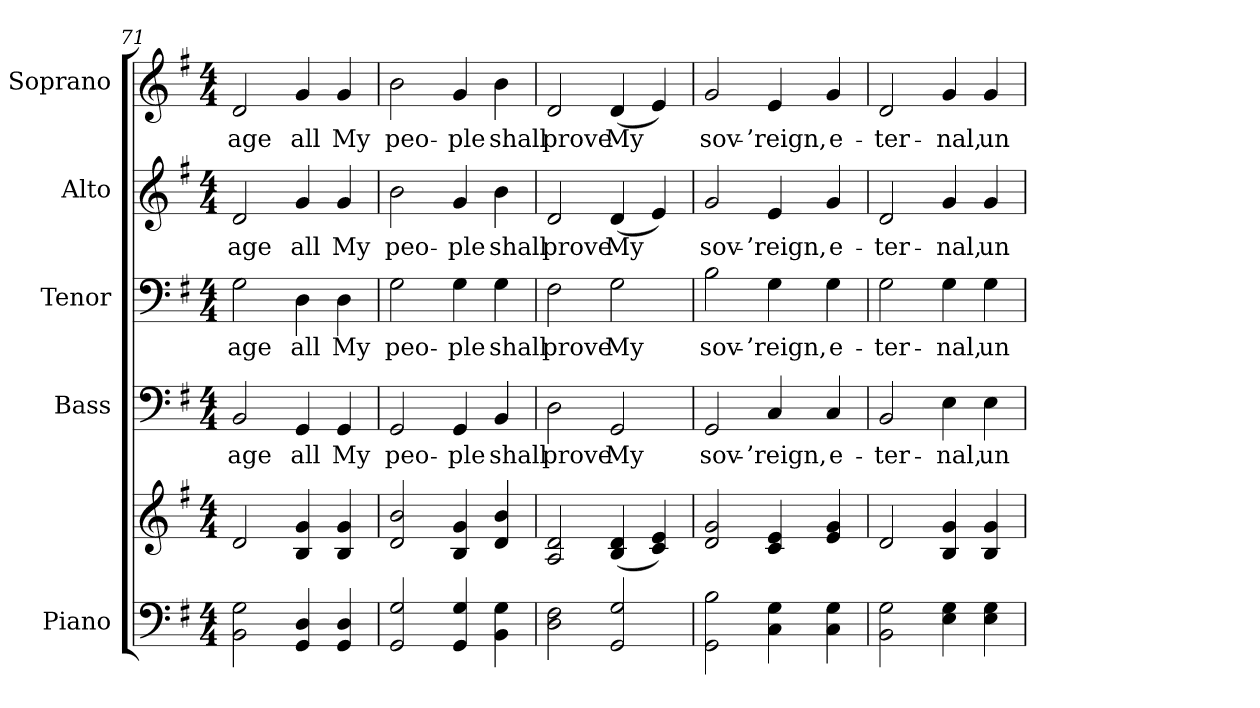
**kern	**kern	**kern	**text	**kern	**text	**kern	**text	**kern	**text
*part5	*part5	*part4	*part4	*part3	*part3	*part2	*part2	*part1	*part1
*staff6	*staff5	*staff4	*staff4	*staff3	*staff3	*staff2	*staff2	*staff1	*staff1
*I"Piano	*	*I"Bass	*	*I"Tenor	*	*I"Alto	*	*I"Soprano	*
*I'Pno.	*	*I'B.	*	*I'T.	*	*I'A.	*	*I'S.	*
*clefF4	*clefG2	*clefF4	*	*clefF4	*	*clefG2	*	*clefG2	*
*k[f#]	*k[f#]	*k[f#]	*	*k[f#]	*	*k[f#]	*	*k[f#]	*
*G:	*G:	*G:	*	*G:	*	*G:	*	*G:	*
*M4/4	*M4/4	*M4/4	*	*M4/4	*	*M4/4	*	*M4/4	*
=71	=71	=71	=71	=71	=71	=71	=71	=71	=71
!	!	!	!LO:LY:b:color=#000000	!	!	!	!	!	!
!	!	!	!	!	!LO:LY:b:color=#000000	!	!	!	!
!	!	!	!	!	!	!	!LO:LY:b:color=#000000	!	!
!	!	!	!	!	!	!	!	!	!LO:LY:b:color=#000000
2BBi\ 2Gi	2di/	2BBi/	age	2Gi\	age	2di/	age	2di/	age
!	!	!	!LO:LY:b:color=#000000	!	!	!	!	!	!
!	!	!	!	!	!LO:LY:b:color=#000000	!	!	!	!
!	!	!	!	!	!	!	!LO:LY:b:color=#000000	!	!
!	!	!	!	!	!	!	!	!	!LO:LY:b:color=#000000
4GGi/ 4Di	4Bi/ 4gi	4GGi/	all	4Di\	all	4gi/	all	4gi/	all
!	!	!	!LO:LY:b:color=#000000	!	!	!	!	!	!
!	!	!	!	!	!LO:LY:b:color=#000000	!	!	!	!
!	!	!	!	!	!	!	!LO:LY:b:color=#000000	!	!
!	!	!	!	!	!	!	!	!	!LO:LY:b:color=#000000
4GGi/ 4Di	4Bi/ 4gi	4GGi/	My	4Di\	My	4gi/	My	4gi/	My
=72	=72	=72	=72	=72	=72	=72	=72	=72	=72
!	!	!	!LO:LY:b:color=#000000	!	!	!	!	!	!
!	!	!	!	!	!LO:LY:b:color=#000000	!	!	!	!
!	!	!	!	!	!	!	!LO:LY:b:color=#000000	!	!
!	!	!	!	!	!	!	!	!	!LO:LY:b:color=#000000
2GGi/ 2Gi	2di/ 2bi	2GGi/	peo-	2Gi\	peo-	2bi\	peo-	2bi\	peo-
!	!	!	!LO:LY:b:color=#000000	!	!	!	!	!	!
!	!	!	!	!	!LO:LY:b:color=#000000	!	!	!	!
!	!	!	!	!	!	!	!LO:LY:b:color=#000000	!	!
!	!	!	!	!	!	!	!	!	!LO:LY:b:color=#000000
4GGi/ 4Gi	4Bi/ 4gi	4GGi/	-ple	4Gi\	-ple	4gi/	-ple	4gi/	-ple
!	!	!	!LO:LY:b:color=#000000	!	!	!	!	!	!
!	!	!	!	!	!LO:LY:b:color=#000000	!	!	!	!
!	!	!	!	!	!	!	!LO:LY:b:color=#000000	!	!
!	!	!	!	!	!	!	!	!	!LO:LY:b:color=#000000
4BBi\ 4Gi	4di/ 4bi	4BBi/	shall	4Gi\	shall	4bi\	shall	4bi\	shall
!!LO:PB:g=z
=73	=73	=73	=73	=73	=73	=73	=73	=73	=73
!	!	!	!LO:LY:b:color=#000000	!	!	!	!	!	!
!	!	!	!	!	!LO:LY:b:color=#000000	!	!	!	!
!	!	!	!	!	!	!	!LO:LY:b:color=#000000	!	!
!	!	!	!	!	!	!	!	!	!LO:LY:b:color=#000000
2Di\ 2F#i	2Ai/ 2di	2Di\	prove	2F#i\	prove	2di/	prove	2di/	prove
!	!	!	!LO:LY:b:color=#000000	!	!	!	!	!	!
!	!	!	!	!	!LO:LY:b:color=#000000	!	!	!	!
!	!	!	!	!	!	!	!LO:LY:b:color=#000000	!	!
!	!	!	!	!	!	!	!	!	!LO:LY:b:color=#000000
2GGi/ 2Gi	(4Bi/ 4di	2GGi/	My	2Gi\	My	(4di/	My	(4di/	My
.	4ci/ 4ei)	.	.	.	.	4ei/)	.	4ei/)	.
=74	=74	=74	=74	=74	=74	=74	=74	=74	=74
!	!	!	!LO:LY:b:color=#000000	!	!	!	!	!	!
!	!	!	!	!	!LO:LY:b:color=#000000	!	!	!	!
!	!	!	!	!	!	!	!LO:LY:b:color=#000000	!	!
!	!	!	!	!	!	!	!	!	!LO:LY:b:color=#000000
2GGi\ 2Bi	2di/ 2gi	2GGi/	sov-	2Bi\	sov-	2gi/	sov-	2gi/	sov-
!	!	!	!LO:LY:b:color=#000000	!	!	!	!	!	!
!	!	!	!	!	!LO:LY:b:color=#000000	!	!	!	!
!	!	!	!	!	!	!	!LO:LY:b:color=#000000	!	!
!	!	!	!	!	!	!	!	!	!LO:LY:b:color=#000000
4Ci\ 4Gi	4ci/ 4ei	4Ci/	-’reign,	4Gi\	-’reign,	4ei/	-’reign,	4ei/	-’reign,
!	!	!	!LO:LY:b:color=#000000	!	!	!	!	!	!
!	!	!	!	!	!LO:LY:b:color=#000000	!	!	!	!
!	!	!	!	!	!	!	!LO:LY:b:color=#000000	!	!
!	!	!	!	!	!	!	!	!	!LO:LY:b:color=#000000
4Ci\ 4Gi	4ei/ 4gi	4Ci/	e-	4Gi\	e-	4gi/	e-	4gi/	e-
=75	=75	=75	=75	=75	=75	=75	=75	=75	=75
!	!	!	!LO:LY:b:color=#000000	!	!	!	!	!	!
!	!	!	!	!	!LO:LY:b:color=#000000	!	!	!	!
!	!	!	!	!	!	!	!LO:LY:b:color=#000000	!	!
!	!	!	!	!	!	!	!	!	!LO:LY:b:color=#000000
2BBi\ 2Gi	2di/	2BBi/	-ter-	2Gi\	-ter-	2di/	-ter-	2di/	-ter-
!	!	!	!LO:LY:b:color=#000000	!	!	!	!	!	!
!	!	!	!	!	!LO:LY:b:color=#000000	!	!	!	!
!	!	!	!	!	!	!	!LO:LY:b:color=#000000	!	!
!	!	!	!	!	!	!	!	!	!LO:LY:b:color=#000000
4Ei\ 4Gi	4Bi/ 4gi	4Ei\	-nal,	4Gi\	-nal,	4gi/	-nal,	4gi/	-nal,
!	!	!	!LO:LY:b:color=#000000	!	!	!	!	!	!
!	!	!	!	!	!LO:LY:b:color=#000000	!	!	!	!
!	!	!	!	!	!	!	!LO:LY:b:color=#000000	!	!
!	!	!	!	!	!	!	!	!	!LO:LY:b:color=#000000
4Ei\ 4Gi	4Bi/ 4gi	4Ei\	un-	4Gi\	un-	4gi/	un-	4gi/	un-
=	=	=	=	=	=	=	=	=	=
*-	*-	*-	*-	*-	*-	*-	*-	*-	*-
